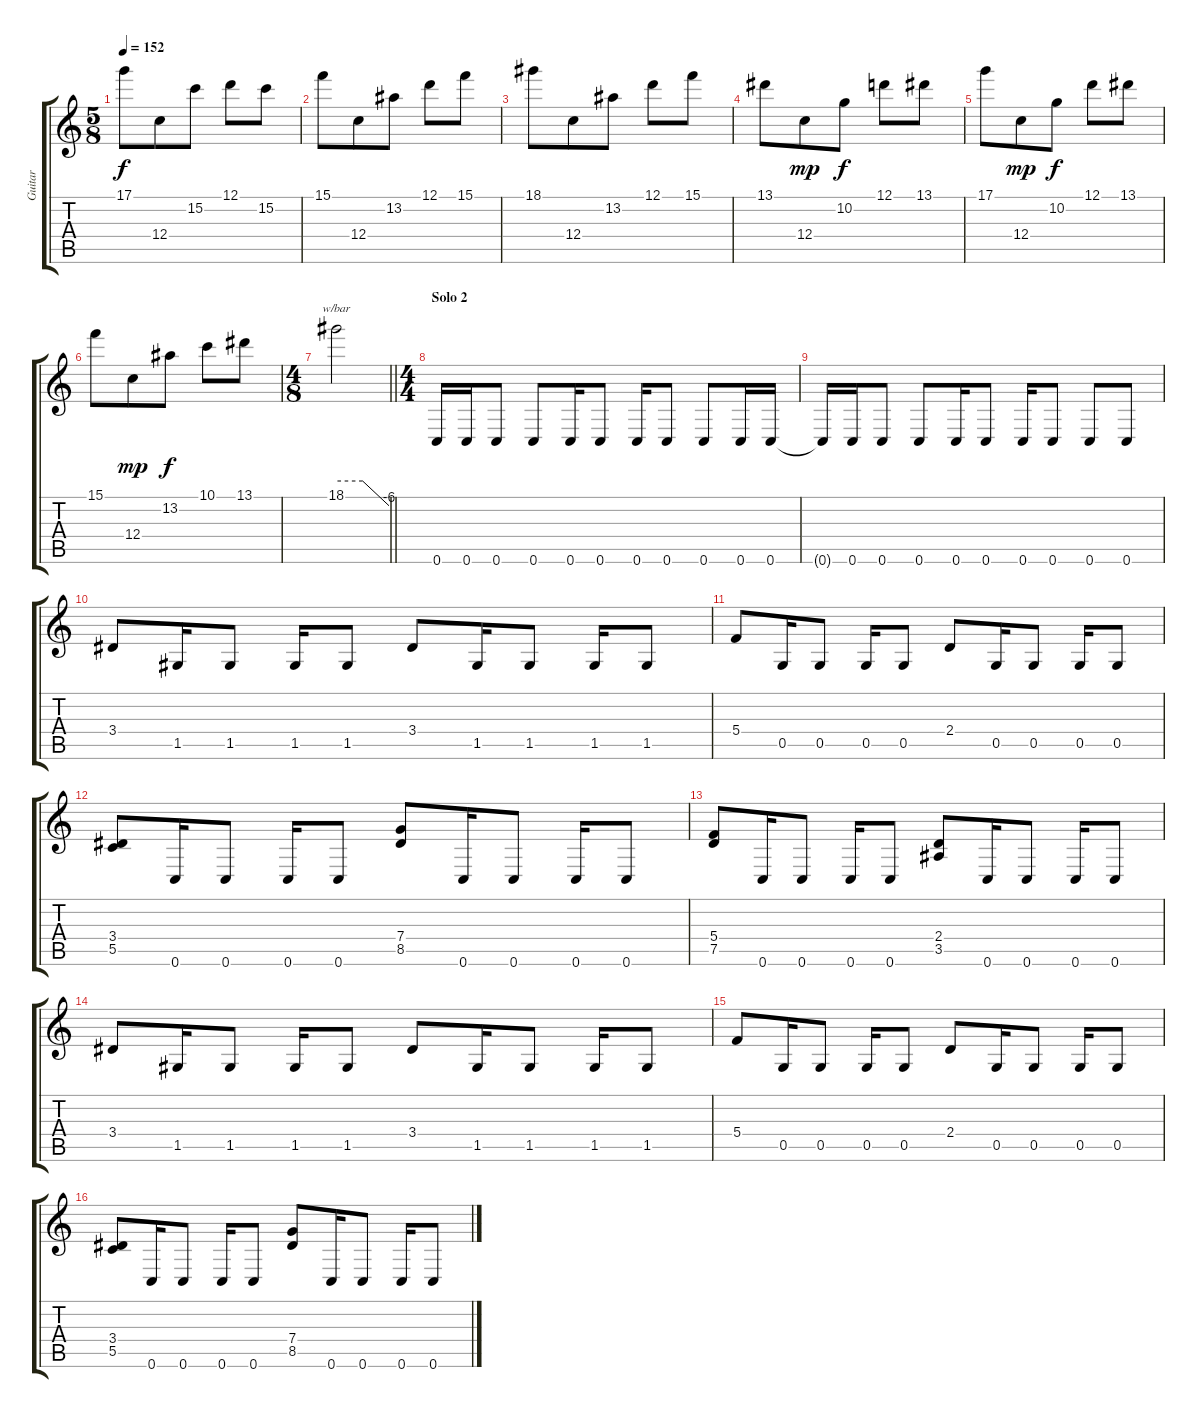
\track ("Guitar" "Guitar") {instrument distortionguitar}
\staff {score tabs}
\tuning (D4 A3 F3 C3 G2 C2) {hide}
\ts (5 8)
\tempo 152
\clef g2
\ks c
17.1.8{dy f} 12.4.8 15.2.8 12.1.8 15.2.8 |
15.1.8 12.4.8 13.2.8 12.1.8 15.1.8 |
18.1.8 12.4.8 13.2.8 12.1.8 15.1.8 |
13.1.8 12.4.8{dy mp} 10.2.8{dy f} 12.1.8 13.1.8 |
17.1.8 12.4.8{dy mp} 10.2.8{dy f} 12.1.8 13.1.8 |
15.1.8 12.4.8{dy mp} 13.2.8{dy f} 10.1.8 13.1.8 |
\ts (4 8)
\barLineRight lightlight
18.1.2{tbe (custom default 0 0 30 0 60 -24)} |
\ts (4 4)
\section ("" "Solo 2")
0.6.16{volume 16} 0.6.16 0.6.8 0.6.8 0.6.16 0.6.8 0.6.16 0.6.8 0.6.8 0.6.16 0.6.16 |
0.6{t}.16 0.6.16 0.6.8 0.6.8 0.6.16 0.6.8 0.6.16 0.6.8 0.6.8 0.6.8 |
3.4.8 1.5.16 1.5.8 1.5.16 1.5.8 3.4.8 1.5.16 1.5.8 1.5.16 1.5.8 |
5.4.8 0.5.16 0.5.8 0.5.16 0.5.8 2.4.8 0.5.16 0.5.8 0.5.16 0.5.8 |
(3.4 5.5).8 0.6.16 0.6.8 0.6.16 0.6.8 (7.4 8.5).8 0.6.16 0.6.8 0.6.16 0.6.8 |
(5.4 7.5).8 0.6.16 0.6.8 0.6.16 0.6.8 (2.4 3.5).8 0.6.16 0.6.8 0.6.16 0.6.8 |
3.4.8 1.5.16 1.5.8 1.5.16 1.5.8 3.4.8 1.5.16 1.5.8 1.5.16 1.5.8 |
5.4.8 0.5.16 0.5.8 0.5.16 0.5.8 2.4.8 0.5.16 0.5.8 0.5.16 0.5.8 |
(3.4 5.5).8 0.6.16 0.6.8 0.6.16 0.6.8 (7.4 8.5).8 0.6.16 0.6.8 0.6.16 0.6.8
